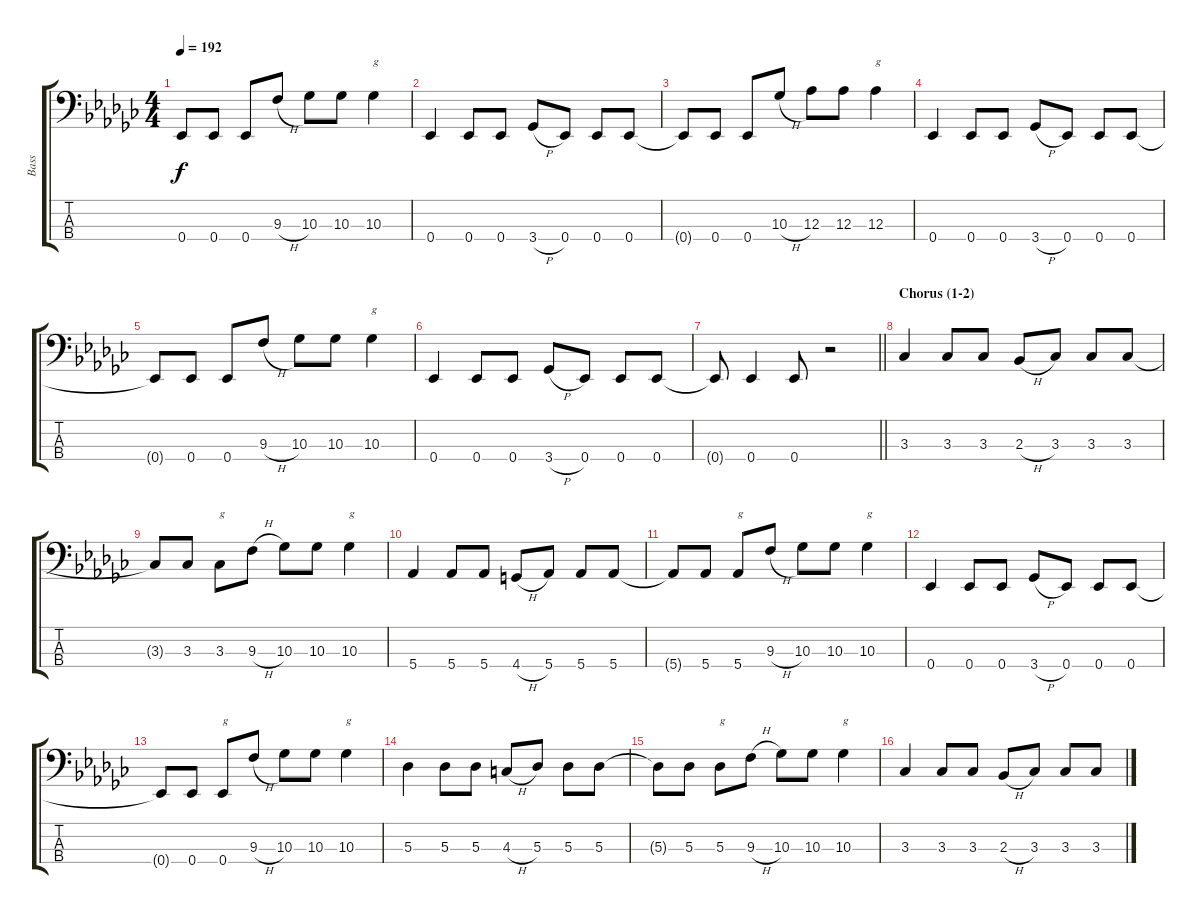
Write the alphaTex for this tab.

\track ("Bass" "Bass") {instrument electricbasspick}
\staff {score tabs}
\tuning (Gb2 Db2 Ab1 Eb1) {hide}
\ts (4 4)
\tempo 192
\clef f4
\ks ebminor
0.4{t}.8{dy f} 0.4.8 0.4.8 9.3{h}.8 10.3.8 10.3.8 10.3.4{txt "g"} |
0.4.4 0.4.8 0.4.8 3.4{h}.8 0.4.8 0.4.8 0.4.8 |
0.4{t}.8 0.4.8 0.4.8 10.3{h}.8 12.3.8 12.3.8 12.3.4{txt "g"} |
0.4.4 0.4.8 0.4.8 3.4{h}.8 0.4.8 0.4.8 0.4.8 |
0.4{t}.8 0.4.8 0.4.8 9.3{h}.8 10.3.8 10.3.8 10.3.4{txt "g"} |
0.4.4 0.4.8 0.4.8 3.4{h}.8 0.4.8 0.4.8 0.4.8 |
\barLineRight lightlight
0.4{t}.8 0.4.4 0.4.8 r.2 |
\section ("" "Chorus (1-2)")
3.3.4 3.3.8 3.3.8 2.3{h}.8 3.3.8 3.3.8 3.3.8 |
3.3{t}.8 3.3.8 3.3.8{txt "g"} 9.3{h}.8 10.3.8 10.3.8 10.3.4{txt "g"} |
5.4.4 5.4.8 5.4.8 4.4{h}.8 5.4.8 5.4.8 5.4.8 |
5.4{t}.8 5.4.8 5.4.8{txt "g"} 9.3{h}.8 10.3.8 10.3.8 10.3.4{txt "g"} |
0.4.4 0.4.8 0.4.8 3.4{h}.8 0.4.8 0.4.8 0.4.8 |
0.4{t}.8 0.4.8 0.4.8{txt "g"} 9.3{h}.8 10.3.8 10.3.8 10.3.4{txt "g"} |
5.3.4 5.3.8 5.3.8 4.3{h}.8 5.3.8 5.3.8 5.3.8 |
5.3{t}.8 5.3.8 5.3.8{txt "g"} 9.3{h}.8 10.3.8 10.3.8 10.3.4{txt "g"} |
3.3.4 3.3.8 3.3.8 2.3{h}.8 3.3.8 3.3.8 3.3.8
